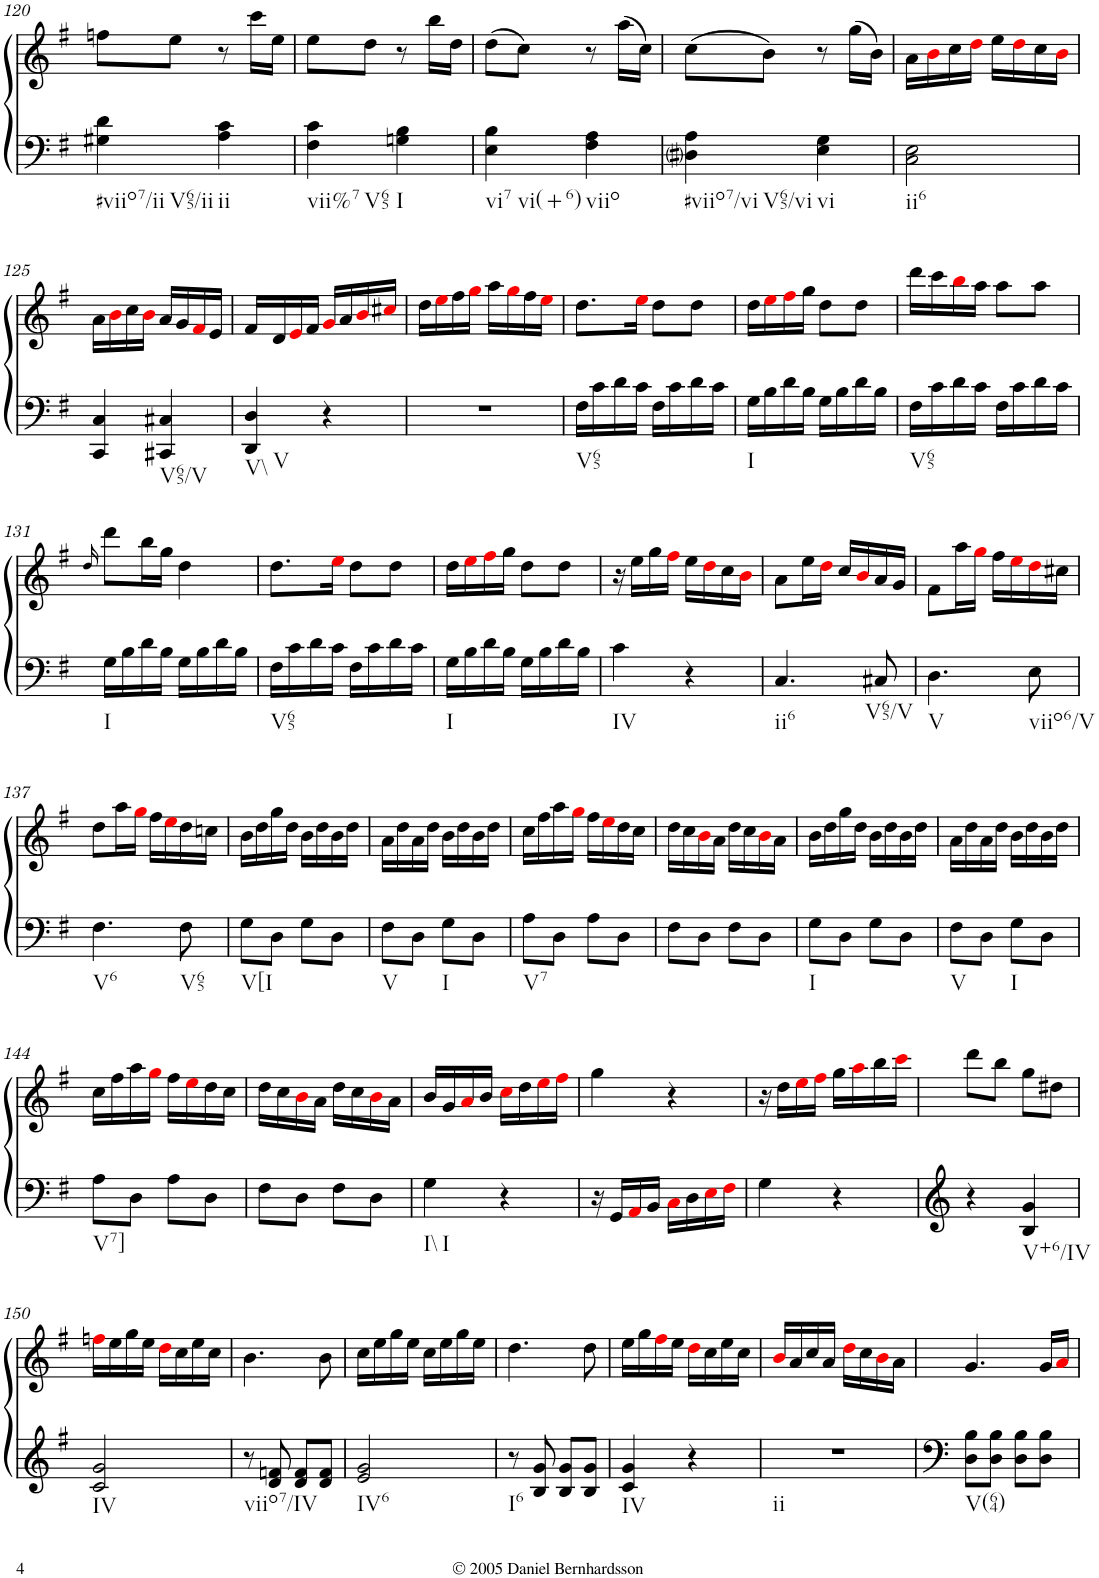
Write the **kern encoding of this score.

**kern	**kern
*part1	*part1
*staff2	*staff1
*I"Piano	*
*I'Pno.	*
!!LO:PB:g=z
*clefF4	*clefG2
*k[f#]	*k[f#]
*G:	*G:
*M2/4	*M2/4
=120	=120
!LO:TX:b:t=#viio7/ii	!
!LO:TX:b:t=V65/ii	!
4G#X\ 4d\	8ffn\L
.	8ee\J
!LO:TX:b:t=ii	!
4A\ 4c\	8r
.	16ccc\LL
.	16ee\JJ
=121	=121
!LO:TX:b:t=vii%7	!
!LO:TX:b:t=V65	!
4F#\ 4c\	8ee\L
.	8dd\J
!LO:TX:b:t=I	!
4Gn\ 4B\	8r
.	16bb\LL
.	16dd\JJ
=122	=122
!LO:TX:b:t=vi7	!
!LO:TX:b:t=vi(+6)	!
4E\ 4B\	(8dd\L
.	8cc\J)
!LO:TX:b:t=viio	!
4F#\ 4A\	8r
.	(16aa\LL
.	16cc\JJ)
=123	=123
!LO:TX:b:t=#viio7/vi	!
!LO:TX:b:t=V65/vi	!
4D#i\ 4A\	(8cc\L
.	8b\J)
!LO:TX:b:t=vi	!
4E\ 4G\	8r
.	(16gg\LL
.	16b\JJ)
=124	=124
!LO:TX:b:t=ii6	!
2C\ 2E\	16a\LL
.	16bj\
.	16cc\
.	16ddj\JJ
.	16ee\LL
.	16ddj\
.	16cc\
.	16bj\JJ
!!LO:LB:g=z
=125	=125
4CC/ 4C/	16a\LL
.	16bj\
.	16cc\
.	16bj\JJ
!LO:TX:b:t=V65/V	!
4CC#X/ 4C#X/	16a/LL
.	16g/
.	16f#j/
.	16e/JJ
=126	=126
!LO:TX:b:t=V\\	!
!LO:TX:b:t=V	!
4DD/ 4D/	16f#/LL
.	16d/
.	16ej/
.	16f#/JJ
4r	16gj/LL
.	16a/
.	16bj/
.	16cc#Xj/JJ
=127	=127
2r	16dd\LL
.	16eej\
.	16ff#\
.	16ggj\JJ
.	16aa\LL
.	16ggj\
.	16ff#\
.	16eej\JJ
=128	=128
!LO:TX:b:t=V65	!
16F#\LL	8.dd\L
16c\	.
16d\	.
16c\JJ	16eej\Jk
16F#\LL	8dd\L
16c\	.
16d\	8dd\J
16c\JJ	.
=129	=129
!LO:TX:b:t=I	!
16G\LL	16dd\LL
16B\	16eej\
16d\	16ff#j\
16B\JJ	16gg\JJ
16G\LL	8dd\L
16B\	.
16d\	8dd\J
16B\JJ	.
=130	=130
!LO:TX:b:t=V65	!
16F#\LL	16ddd\LL
16c\	16ccc\
16d\	16bbj\
16c\JJ	16aa\JJ
16F#\LL	8aa\L
16c\	.
16d\	8aa\J
16c\JJ	.
!!LO:LB:g=z
=131	=131
.	16qdd/
!LO:TX:b:t=I	!
16G\LL	8ddd\L
16B\	.
16d\	16bb\L
16B\JJ	16gg\JJ
16G\LL	4dd\
16B\	.
16d\	.
16B\JJ	.
=132	=132
!LO:TX:b:t=V65	!
16F#\LL	8.dd\L
16c\	.
16d\	.
16c\JJ	16eej\Jk
16F#\LL	8dd\L
16c\	.
16d\	8dd\J
16c\JJ	.
=133	=133
!LO:TX:b:t=I	!
16G\LL	16dd\LL
16B\	16eej\
16d\	16ff#j\
16B\JJ	16gg\JJ
16G\LL	8dd\L
16B\	.
16d\	8dd\J
16B\JJ	.
=134	=134
!LO:TX:b:t=IV	!
4c\	16r
.	16ee\LL
.	16gg\
.	16ff#j\JJ
4r	16ee\LL
.	16ddj\
.	16cc\
.	16bj\JJ
=135	=135
!LO:TX:b:t=ii6	!
4.C/	8a\L
.	16ee\L
.	16ddj\JJ
.	16cc/LL
.	16bj/
!LO:TX:b:t=V65/V	!
8C#X/	16a/
.	16g/JJ
=136	=136
!LO:TX:b:t=V	!
4.D\	8f#\L
.	16aa\L
.	16ggj\JJ
.	16ff#\LL
.	16eej\
!LO:TX:b:t=viio6/V	!
8E\	16ddj\
.	16cc#X\JJ
!!LO:LB:g=z
=137	=137
!LO:TX:b:t=V6	!
4.F#\	8dd\L
.	16aa\L
.	16ggj\JJ
.	16ff#\LL
.	16eej\
!LO:TX:b:t=V65	!
8F#\	16dd\
.	16ccn\JJ
=138	=138
!LO:TX:b:t=V[I	!
8G\L	16b\LL
.	16dd\
8D\J	16gg\
.	16dd\JJ
8G\L	16b\LL
.	16dd\
8D\J	16b\
.	16dd\JJ
=139	=139
!LO:TX:b:t=V	!
8F#\L	16a\LL
.	16dd\
8D\J	16a\
.	16dd\JJ
!LO:TX:b:t=I	!
8G\L	16b\LL
.	16dd\
8D\J	16b\
.	16dd\JJ
=140	=140
!LO:TX:b:t=V7	!
8A\L	16cc\LL
.	16ff#\
8D\J	16aa\
.	16ggj\JJ
8A\L	16ff#\LL
.	16eej\
8D\J	16dd\
.	16cc\JJ
=141	=141
8F#\L	16dd\LL
.	16cc\
8D\J	16bj\
.	16a\JJ
8F#\L	16dd\LL
.	16cc\
8D\J	16bj\
.	16a\JJ
=142	=142
!LO:TX:b:t=I	!
8G\L	16b\LL
.	16dd\
8D\J	16gg\
.	16dd\JJ
8G\L	16b\LL
.	16dd\
8D\J	16b\
.	16dd\JJ
=143	=143
!LO:TX:b:t=V	!
8F#\L	16a\LL
.	16dd\
8D\J	16a\
.	16dd\JJ
!LO:TX:b:t=I	!
8G\L	16b\LL
.	16dd\
8D\J	16b\
.	16dd\JJ
!!LO:LB:g=z
=144	=144
!LO:TX:b:t=V7]	!
8A\L	16cc\LL
.	16ff#\
8D\J	16aa\
.	16ggj\JJ
8A\L	16ff#\LL
.	16eej\
8D\J	16dd\
.	16cc\JJ
=145	=145
8F#\L	16dd\LL
.	16cc\
8D\J	16bj\
.	16a\JJ
8F#\L	16dd\LL
.	16cc\
8D\J	16bj\
.	16a\JJ
=146	=146
!LO:TX:b:t=I\\	!
!LO:TX:b:t=I	!
4G\	16b/LL
.	16g/
.	16aj/
.	16b/JJ
4r	16ccj\LL
.	16dd\
.	16eej\
.	16ff#j\JJ
=147	=147
16r	4gg\
16GG/LL	.
16AAj/	.
16BB/JJ	.
16Cj\LL	4r
16D\	.
16Ej\	.
16F#j\JJ	.
=148	=148
4G\	16r
.	16dd\LL
.	16eej\
.	16ff#j\JJ
4r	16gg\LL
.	16aaj\
.	16bb\
.	16cccj\JJ
=149	=149
4r	8ddd\L
.	8bb\J
!LO:TX:b:t=V+6/IV	!
4B/ 4g/	8gg\L
.	8dd#X\J
!!LO:LB:g=z
=150	=150
!LO:TX:b:t=IV	!
2c/ 2g/	16ffnj\LL
.	16ee\
.	16gg\
.	16ee\JJ
.	16ddj\LL
.	16cc\
.	16ee\
.	16cc\JJ
=151	=151
!LO:TX:b:t=viio7/IV	!
8r	4.b\
8d/ 8fn/	.
8d/ 8f/L	.
8d/ 8f/J	8b\
=152	=152
!LO:TX:b:t=IV6	!
2e/ 2g/	16cc\LL
.	16ee\
.	16gg\
.	16ee\JJ
.	16cc\LL
.	16ee\
.	16gg\
.	16ee\JJ
=153	=153
!LO:TX:b:t=I6	!
8r	4.dd\
8B/ 8g/	.
8B/ 8g/L	.
8B/ 8g/J	8dd\
=154	=154
!LO:TX:b:t=IV	!
4c/ 4g/	16ee\LL
.	16gg\
.	16ff#j\
.	16ee\JJ
4r	16ddj\LL
.	16cc\
.	16ee\
.	16cc\JJ
=155	=155
!LO:TX:b:t=ii	!
2r	16bj/LL
.	16a/
.	16cc/
.	16a/JJ
.	16ddj\LL
.	16cc\
.	16bj\
.	16a\JJ
=156	=156
!LO:TX:b:t=V(64)	!
8D\ 8B\L	4.g/
8D\ 8B\J	.
8D\ 8B\L	.
8D\ 8B\J	16g/LL
.	16aj/JJ
=	=
*-	*-
